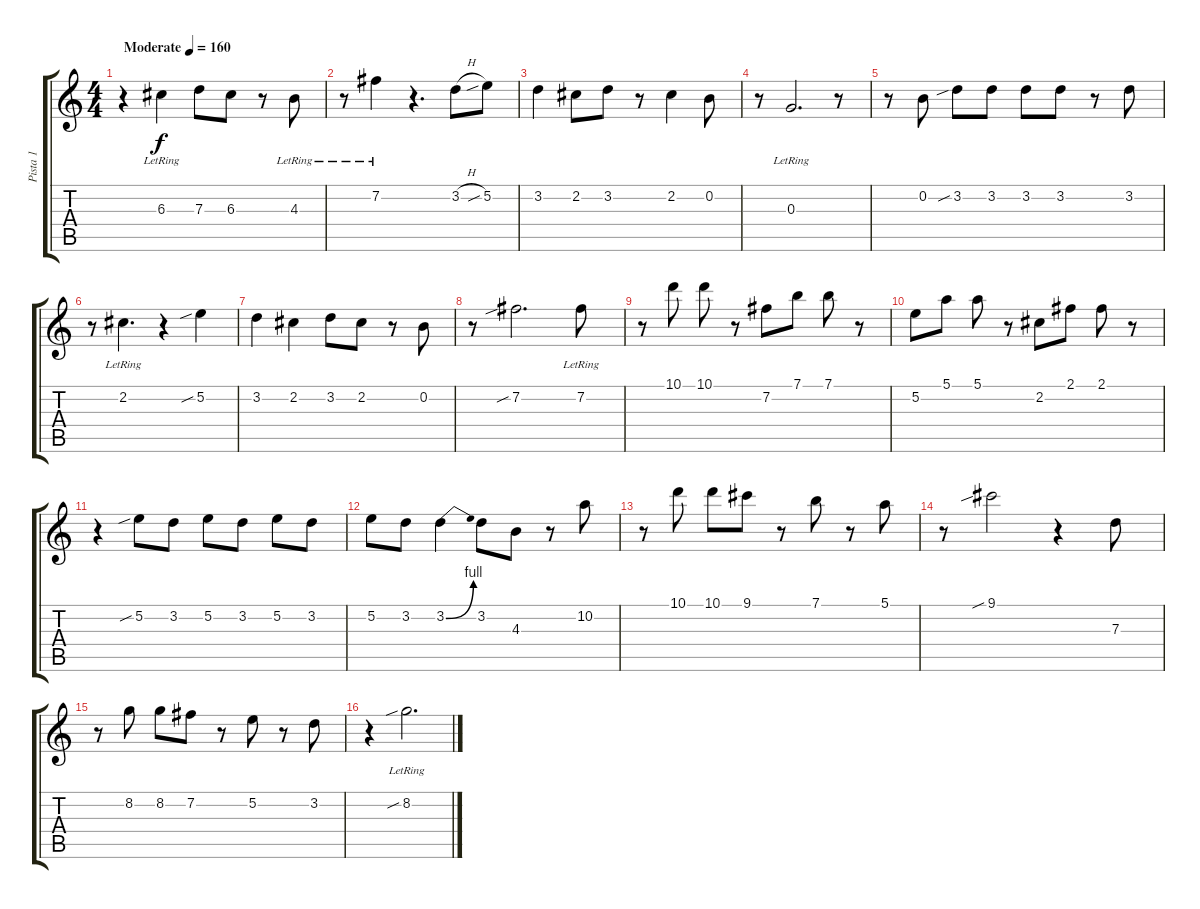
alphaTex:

\track ("Pista 1" "Pista 1") {instrument electricguitarclean}
\staff {score tabs}
\tuning (E4 B3 G3 D3 A2 E2) {hide}
\ts (4 4)
\tempo (160 "Moderate")
\clef g2
\ks c
r.4{dy f instrument electricguitarclean} 6.3{lr}.4 7.3.8 6.3.8 r.8 4.3{lr}.8 |
r.8 7.2{lr}.4 r.4{d} 3.2{h}.8 5.2{sib}.8 |
3.2.4 2.2.8 3.2.8 r.8 2.2.4 0.2.8 |
r.8 0.3{lr}.2{d} r.8 |
r.8 0.2.8 3.2{sib}.8 3.2.8 3.2.8 3.2.8 r.8 3.2.8 |
r.8 2.2{lr}.4{d} r.4 5.2{sib}.4 |
3.2.4 2.2.4 3.2.8 2.2.8 r.8 0.2.8 |
r.8 7.2{sib}.2{d} 7.2{lr}.8 |
r.8 10.1.8 10.1.8 r.8 7.2.8 7.1.8 7.1.8 r.8 |
5.2.8 5.1.8 5.1.8 r.8 2.2.8 2.1.8 2.1.8 r.8 |
r.4 5.2{sib}.8 3.2.8 5.2.8 3.2.8 5.2.8 3.2.8 |
5.2.8 3.2.8 3.2{be (bend 0 0 60 4)}.4 3.2.8 4.3.8 r.8 10.2.8 |
r.8 10.1.8 10.1.8 9.1.8 r.8 7.1.8 r.8 5.1.8 |
r.8 9.1{sib}.2 r.4 7.3.8 |
r.8 8.2.8 8.2.8 7.2.8 r.8 5.2.8 r.8 3.2.8 |
r.4 8.2{sib lr}.2{d}
